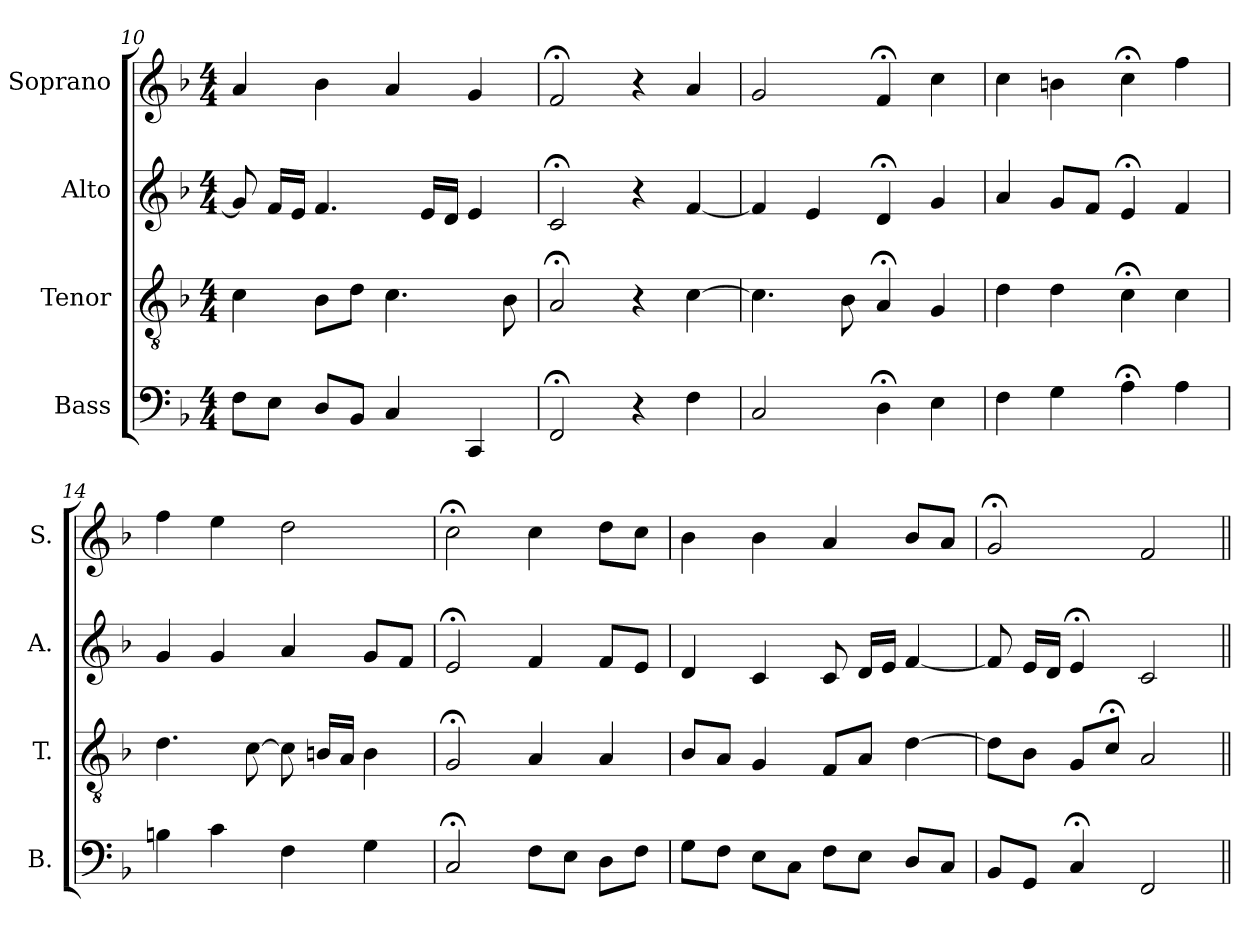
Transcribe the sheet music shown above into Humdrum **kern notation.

**kern	**kern	**kern	**kern
*part4	*part3	*part2	*part1
*staff4	*staff3	*staff2	*staff1
*I"Bass	*I"Tenor	*I"Alto	*I"Soprano
*I'B.	*I'T.	*I'A.	*I'S.
!!LO:PB:g=z
*clefF4	*clefGv2	*clefG2	*clefG2
*	*ITrd7c12	*	*
*k[b-]	*k[b-]	*k[b-]	*k[b-]
*F:	*F:	*F:	*F:
*M4/4	*M4/4	*M4/4	*M4/4
=10	=10	=10	=10
8F\L	4C\	8g/]	4a/
8E\J	.	16f/LL	.
.	.	16e/JJ	.
8D/L	8BB-\L	4.f/	4b-\
8BB-/J	8D\J	.	.
4C/	4.C\	.	4a/
.	.	16e/LL	.
.	.	16d/JJ	.
4CC/	.	4e/	4g/
.	8BB-\	.	.
=11	=11	=11	=11
2FF;</	2AA;</	2c;</	2f;</
4r	4r	4r	4r
4F\	[4C\	[4f/	4a/
=12	=12	=12	=12
2C/	4.C\]	4f/]	2g/
.	.	4e/	.
.	8BB-\	.	.
4D;<\	4AA;</	4d;</	4f;</
4E\	4GG/	4g/	4cc\
=13	=13	=13	=13
4F\	4D\	4a/	4cc\
4G\	4D\	8g/L	4bn\
.	.	8f/J	.
4A;<\	4C;<\	4e;</	4cc;<\
4A\	4C\	4f/	4ff\
!!LO:LB:g=z
=14	=14	=14	=14
4Bn\	4.D\	4g/	4ff\
4c\	.	4g/	4ee\
.	[8C\	.	.
4F\	8C\]	4a/	2dd\
.	16BBn/LL	.	.
.	16AA/JJ	.	.
4G\	4BB\	8g/L	.
.	.	8f/J	.
=15	=15	=15	=15
2C;</	2GG;</	2e;</	2cc;<\
8F\L	4AA/	4f/	4cc\
8E\J	.	.	.
8D\L	4AA/	8f/L	8dd\L
8F\J	.	8e/J	8cc\J
=16	=16	=16	=16
8G\L	8BB-/L	4d/	4b-\
8F\J	8AA/J	.	.
8E\L	4GG/	4c/	4b-\
8C\J	.	.	.
8F\L	8FF/L	8c/	4a/
8E\J	8AA/J	16d/LL	.
.	.	16e/JJ	.
8D/L	[4D\	[4f/	8b-/L
8C/J	.	.	8a/J
=17	=17	=17	=17
8BB-/L	8D\L]	8f/]	2g;</
8GG/J	8BB-\J	16e/LL	.
.	.	16d/JJ	.
4C;</	8GG/L	4e;</	.
.	8C;</J	.	.
2FF/	2AA/	2c/	2f/
=||	=||	=||	=||
*-	*-	*-	*-
